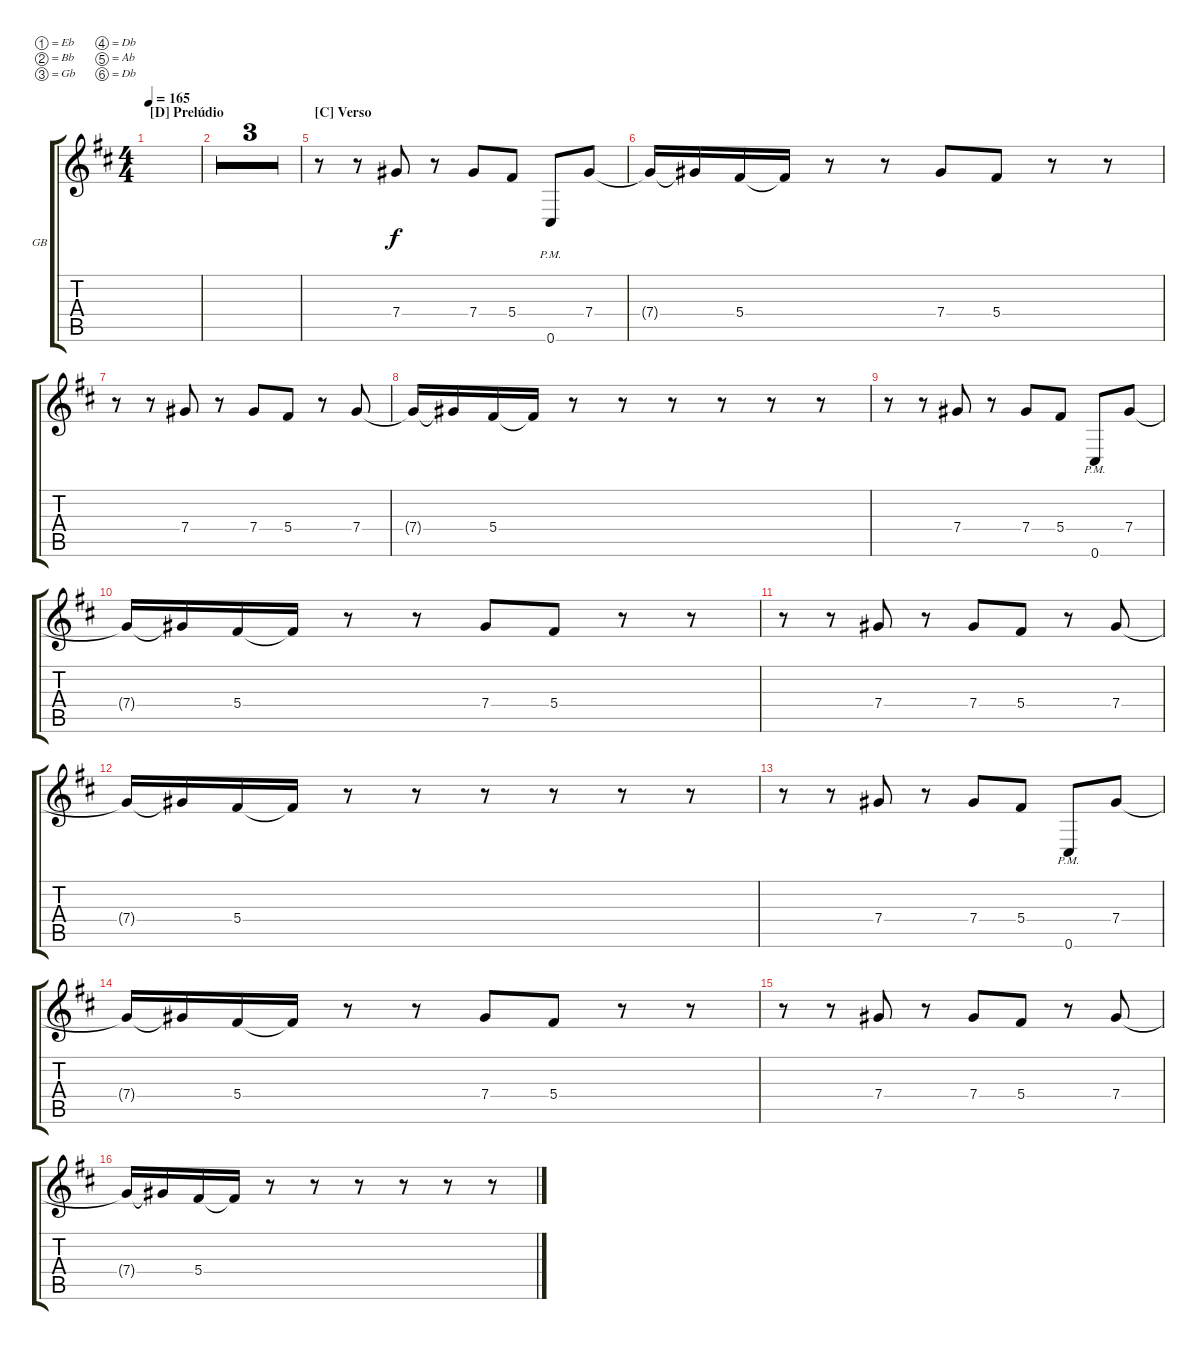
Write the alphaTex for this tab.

\defaultSystemsLayout 4
\bracketExtendMode groupsimilarinstruments
\firstSystemTrackNameOrientation horizontal
\otherSystemsTrackNameOrientation horizontal
\track ("Guitarra 2: Base" "GB") {multiBarRest instrument distortionguitar}
\staff {score tabs}
\tuning (Eb4 Bb3 Gb3 Db3 Ab2 Db2)
\ts (4 4)
\section ("D" "Prelúdio")
\tempo 165
\clef g2
\ks d
|
|
|
|
\section ("C" "Verso")
r.8 r.8 7.4.8{dy f} r.8 7.4.8 5.4.8 0.6{pm}.8 7.4.8 |
7.4{t}.16 7.4{t}.16 5.4.16 5.4{t}.16 r.8 r.8 7.4.8 5.4.8 r.8 r.8 |
r.8 r.8 7.4.8 r.8 7.4.8 5.4.8 r.8 7.4.8 |
7.4{t}.16 7.4{t}.16 5.4.16 5.4{t}.16 r.8 r.8 r.8 r.8 r.8 r.8 |
r.8 r.8 7.4.8 r.8 7.4.8 5.4.8 0.6{pm}.8 7.4.8 |
7.4{t}.16 7.4{t}.16 5.4.16 5.4{t}.16 r.8 r.8 7.4.8 5.4.8 r.8 r.8 |
r.8 r.8 7.4.8 r.8 7.4.8 5.4.8 r.8 7.4.8 |
7.4{t}.16 7.4{t}.16 5.4.16 5.4{t}.16 r.8 r.8 r.8 r.8 r.8 r.8 |
r.8 r.8 7.4.8 r.8 7.4.8 5.4.8 0.6{pm}.8 7.4.8 |
7.4{t}.16 7.4{t}.16 5.4.16 5.4{t}.16 r.8 r.8 7.4.8 5.4.8 r.8 r.8 |
r.8 r.8 7.4.8 r.8 7.4.8 5.4.8 r.8 7.4.8 |
7.4{t}.16 7.4{t}.16 5.4.16 5.4{t}.16 r.8 r.8 r.8 r.8 r.8 r.8
